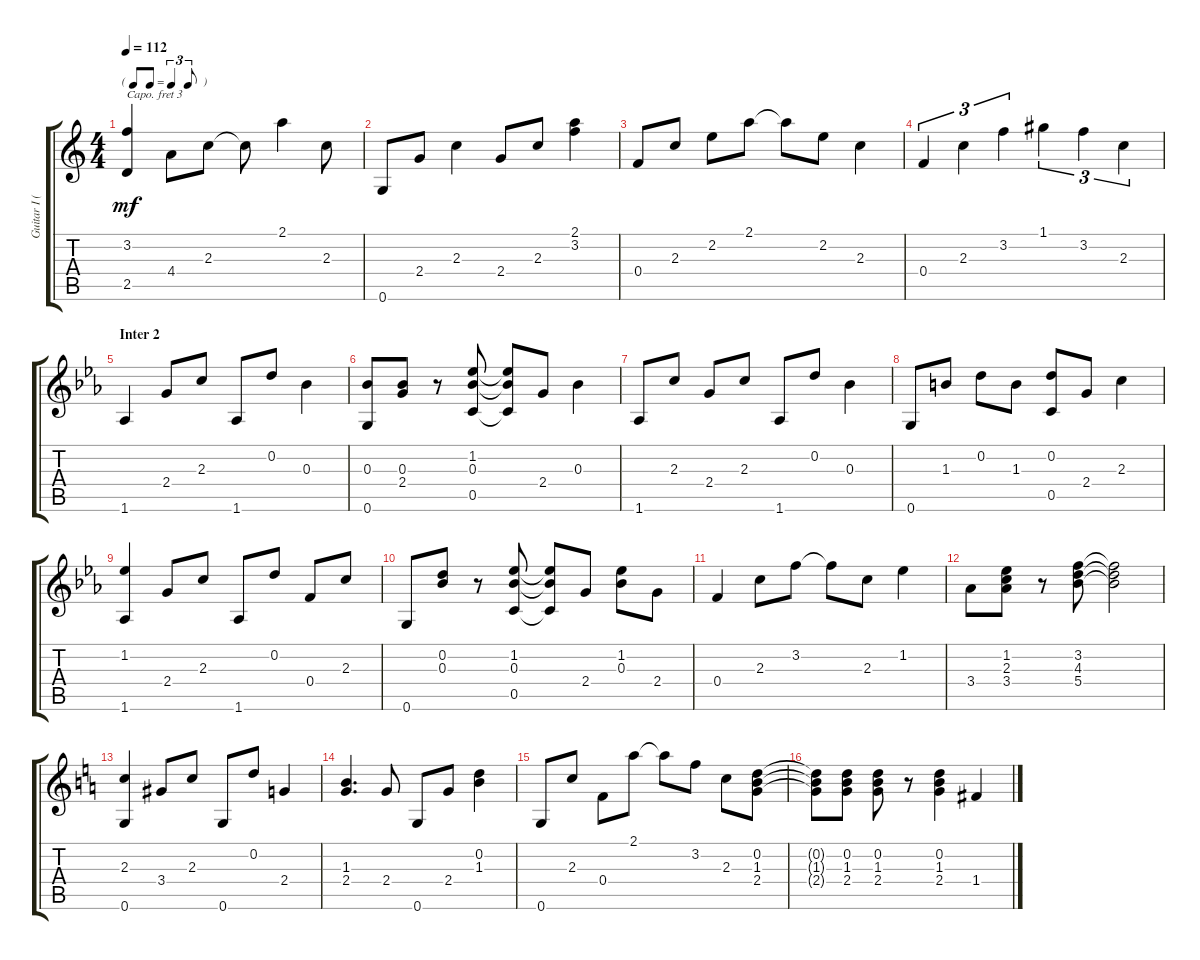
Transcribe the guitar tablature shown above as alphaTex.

\track ("Guitar I (Gut)" "Guitar I (") {instrument acousticguitarnylon}
\staff {score tabs}
\capo 3
\tuning (E4 B3 G3 D3 A2 E2) {hide}
\ts (4 4)
\tf triplet8th
\tempo 112
\clef g2
\ks c
(3.2 2.5).4{dy mf} 4.4.8 2.3.8 2.3{t}.8 2.1.4 2.3.8 |
0.6.8 2.4.8 2.3.4 2.4.8 2.3.8 (2.1 3.2).4 |
0.4.8 2.3.8 2.2.8 2.1.8 2.1{t}.8 2.2.8 2.3.4 |
0.4.4{tu (3 2)} 2.3.4{tu (3 2)} 3.2.4{tu (3 2)} 1.1.4{tu (3 2)} 3.2.4{tu (3 2)} 2.3.4{tu (3 2)} |
\section ("" "Inter 2")
\ks eb
1.6.4 2.4.8 2.3.8 1.6.8 0.2.8 0.3.4 |
(0.3 0.6).8 (0.3 2.4).8 r.8 (1.2 0.3 0.5).8 (1.2{t} 0.3{t} 0.5{t}).8 2.4.8 0.3.4 |
1.6.8 2.3.8 2.4.8 2.3.8 1.6.8 0.2.8 0.3.4 |
0.6.8 1.3.8 0.2.8 1.3.8 (0.2 0.5).8 2.4.8 2.3.4 |
(1.2 1.6).4 2.4.8 2.3.8 1.6.8 0.2.8 0.4.8 2.3.8 |
0.6.8 (0.2 0.3).8 r.8 (1.2 0.3 0.5).8 (1.2{t} 0.3{t} 0.5{t}).8 2.4.8 (1.2 0.3).8 2.4.8 |
0.4.4 2.3.8 3.2.8 3.2{t}.8 2.3.8 1.2.4 |
3.4.8 (1.2 2.3 3.4).8 r.8 (3.2 4.3 5.4).8 (3.2{t} 4.3{t} 5.4{t}).2 |
\ks c
(2.3 0.6).4 3.4.8 2.3.8 0.6.8 0.2.8 2.4.4 |
(1.3 2.4).4{d} 2.4.8 0.6.8 2.4.8 (0.2 1.3).4 |
0.6.8 2.3.8 0.4.8 2.1.8 2.1{t}.8 3.2.8 2.3.8 (0.2 1.3 2.4).8 |
(0.2{t} 1.3{t} 2.4{t}).8 (0.2 1.3 2.4).8 (0.2 1.3 2.4).8 r.8 (0.2 1.3 2.4).4 1.4.4
